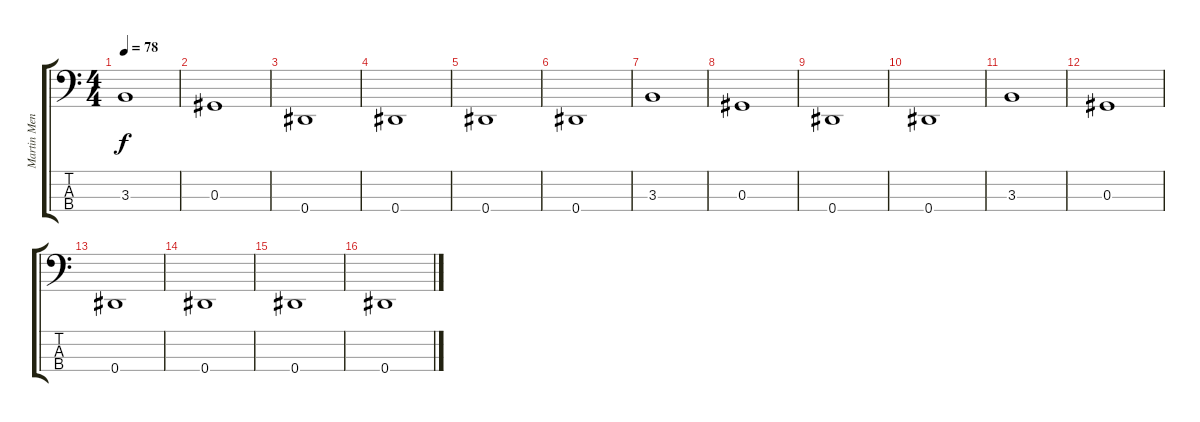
\track ("Martin Mendez" "Martin Men") {instrument electricbasspick}
\staff {score tabs}
\tuning (Gb2 Db2 Ab1 Eb1) {hide}
\ts (4 4)
\tempo 78
\clef f4
\ks c
3.3.1{dy f} |
0.3.1 |
0.4.1 |
0.4.1 |
0.4.1 |
0.4.1 |
3.3.1 |
0.3.1 |
0.4.1 |
0.4.1 |
3.3.1 |
0.3.1 |
0.4.1 |
0.4.1 |
0.4.1 |
0.4.1
